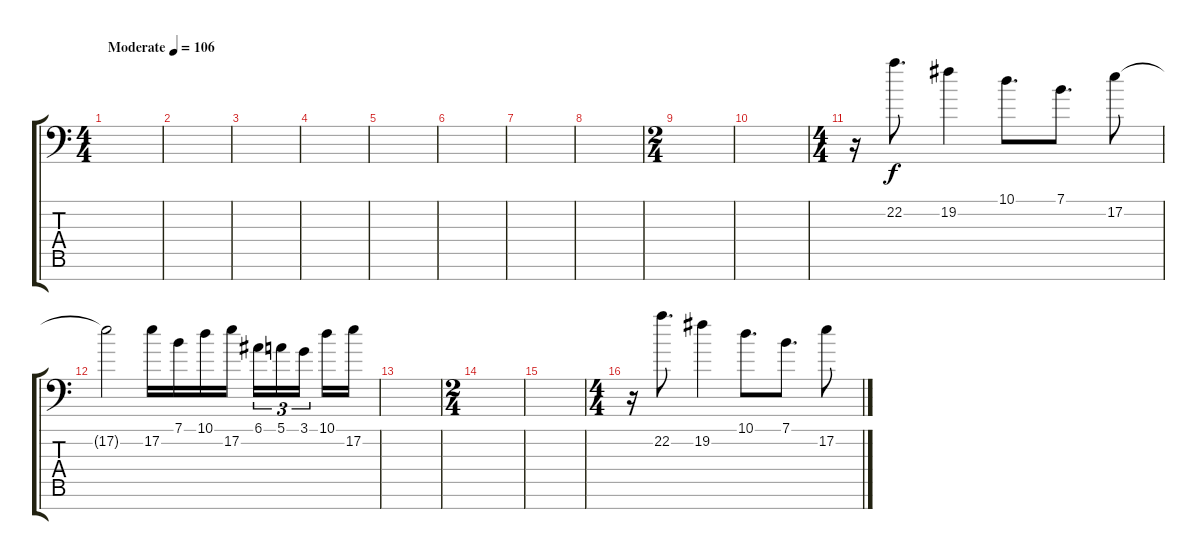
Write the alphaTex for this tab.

\track "" {instrument trombone}
\staff {score tabs}
\tuning (E4 B3 G3 D3 A2 E2 C-1) {hide}
\ts (4 4)
\tempo (106 "Moderate")
\clef f4
\ks c
|
|
|
|
|
|
|
|
\ts (2 4)
|
|
\ts (4 4)
r.16 22.2.8{d} 19.2.4 10.1.8{d} 7.1.8{d} 17.2.8 |
17.2{t}.2 17.2.16 7.1.16 10.1.16 17.2.16 6.1.16{tu (3 2)} 5.1.16{tu (3 2)} 3.1.16{tu (3 2) beam splitsecondary} 10.1.16 17.2.16 |
|
\ts (2 4)
|
|
\ts (4 4)
r.16 22.2.8{d} 19.2.4 10.1.8{d} 7.1.8{d} 17.2.8
